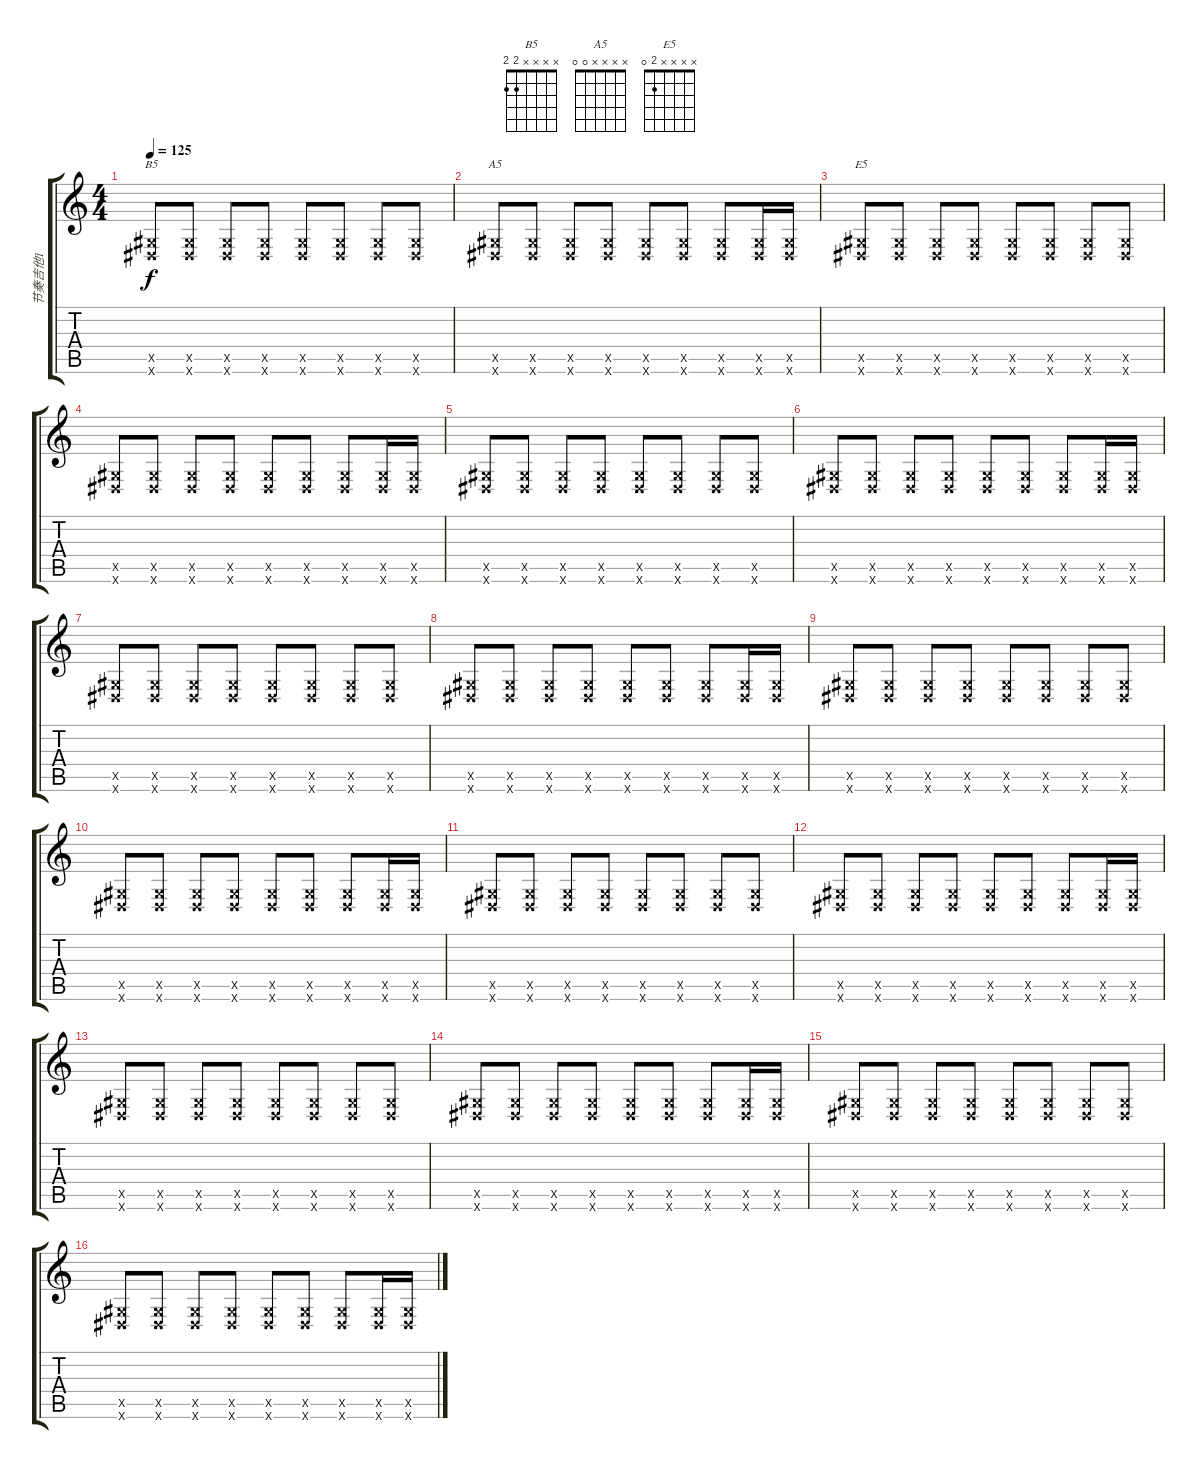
\track ("节奏吉他1" "节奏吉他1") {instrument distortionguitar}
\staff {score tabs}
\tuning (E4 B3 G3 D3 A2 E2) {hide}
\chord ("B5" x x x x 2 2)
\chord ("A5" x x x x 0 0)
\chord ("E5" x x x x 2 0)
\ts (4 4)
\tempo 125
\clef g2
\ks c
(-1.5{x} -1.6{x}).8{ch "B5" dy f} (-1.5{x} -1.6{x}).8 (-1.5{x} -1.6{x}).8 (-1.5{x} -1.6{x}).8 (-1.5{x} -1.6{x}).8 (-1.5{x} -1.6{x}).8 (-1.5{x} -1.6{x}).8 (-1.5{x} -1.6{x}).8 |
(-1.5{x} -1.6{x}).8{ch "A5"} (-1.5{x} -1.6{x}).8 (-1.5{x} -1.6{x}).8 (-1.5{x} -1.6{x}).8 (-1.5{x} -1.6{x}).8 (-1.5{x} -1.6{x}).8 (-1.5{x} -1.6{x}).8 (-1.5{x} -1.6{x}).16 (-1.5{x} -1.6{x}).16 |
(-1.5{x} -1.6{x}).8{ch "E5"} (-1.5{x} -1.6{x}).8 (-1.5{x} -1.6{x}).8 (-1.5{x} -1.6{x}).8 (-1.5{x} -1.6{x}).8 (-1.5{x} -1.6{x}).8 (-1.5{x} -1.6{x}).8 (-1.5{x} -1.6{x}).8 |
(-1.5{x} -1.6{x}).8 (-1.5{x} -1.6{x}).8 (-1.5{x} -1.6{x}).8 (-1.5{x} -1.6{x}).8 (-1.5{x} -1.6{x}).8 (-1.5{x} -1.6{x}).8 (-1.5{x} -1.6{x}).8 (-1.5{x} -1.6{x}).16 (-1.5{x} -1.6{x}).16 |
(-1.5{x} -1.6{x}).8 (-1.5{x} -1.6{x}).8 (-1.5{x} -1.6{x}).8 (-1.5{x} -1.6{x}).8 (-1.5{x} -1.6{x}).8 (-1.5{x} -1.6{x}).8 (-1.5{x} -1.6{x}).8 (-1.5{x} -1.6{x}).8 |
(-1.5{x} -1.6{x}).8 (-1.5{x} -1.6{x}).8 (-1.5{x} -1.6{x}).8 (-1.5{x} -1.6{x}).8 (-1.5{x} -1.6{x}).8 (-1.5{x} -1.6{x}).8 (-1.5{x} -1.6{x}).8 (-1.5{x} -1.6{x}).16 (-1.5{x} -1.6{x}).16 |
(-1.5{x} -1.6{x}).8 (-1.5{x} -1.6{x}).8 (-1.5{x} -1.6{x}).8 (-1.5{x} -1.6{x}).8 (-1.5{x} -1.6{x}).8 (-1.5{x} -1.6{x}).8 (-1.5{x} -1.6{x}).8 (-1.5{x} -1.6{x}).8 |
(-1.5{x} -1.6{x}).8 (-1.5{x} -1.6{x}).8 (-1.5{x} -1.6{x}).8 (-1.5{x} -1.6{x}).8 (-1.5{x} -1.6{x}).8 (-1.5{x} -1.6{x}).8 (-1.5{x} -1.6{x}).8 (-1.5{x} -1.6{x}).16 (-1.5{x} -1.6{x}).16 |
(-1.5{x} -1.6{x}).8 (-1.5{x} -1.6{x}).8 (-1.5{x} -1.6{x}).8 (-1.5{x} -1.6{x}).8 (-1.5{x} -1.6{x}).8 (-1.5{x} -1.6{x}).8 (-1.5{x} -1.6{x}).8 (-1.5{x} -1.6{x}).8 |
(-1.5{x} -1.6{x}).8 (-1.5{x} -1.6{x}).8 (-1.5{x} -1.6{x}).8 (-1.5{x} -1.6{x}).8 (-1.5{x} -1.6{x}).8 (-1.5{x} -1.6{x}).8 (-1.5{x} -1.6{x}).8 (-1.5{x} -1.6{x}).16 (-1.5{x} -1.6{x}).16 |
(-1.5{x} -1.6{x}).8 (-1.5{x} -1.6{x}).8 (-1.5{x} -1.6{x}).8 (-1.5{x} -1.6{x}).8 (-1.5{x} -1.6{x}).8 (-1.5{x} -1.6{x}).8 (-1.5{x} -1.6{x}).8 (-1.5{x} -1.6{x}).8 |
(-1.5{x} -1.6{x}).8 (-1.5{x} -1.6{x}).8 (-1.5{x} -1.6{x}).8 (-1.5{x} -1.6{x}).8 (-1.5{x} -1.6{x}).8 (-1.5{x} -1.6{x}).8 (-1.5{x} -1.6{x}).8 (-1.5{x} -1.6{x}).16 (-1.5{x} -1.6{x}).16 |
(-1.5{x} -1.6{x}).8 (-1.5{x} -1.6{x}).8 (-1.5{x} -1.6{x}).8 (-1.5{x} -1.6{x}).8 (-1.5{x} -1.6{x}).8 (-1.5{x} -1.6{x}).8 (-1.5{x} -1.6{x}).8 (-1.5{x} -1.6{x}).8 |
(-1.5{x} -1.6{x}).8 (-1.5{x} -1.6{x}).8 (-1.5{x} -1.6{x}).8 (-1.5{x} -1.6{x}).8 (-1.5{x} -1.6{x}).8 (-1.5{x} -1.6{x}).8 (-1.5{x} -1.6{x}).8 (-1.5{x} -1.6{x}).16 (-1.5{x} -1.6{x}).16 |
(-1.5{x} -1.6{x}).8 (-1.5{x} -1.6{x}).8 (-1.5{x} -1.6{x}).8 (-1.5{x} -1.6{x}).8 (-1.5{x} -1.6{x}).8 (-1.5{x} -1.6{x}).8 (-1.5{x} -1.6{x}).8 (-1.5{x} -1.6{x}).8 |
(-1.5{x} -1.6{x}).8 (-1.5{x} -1.6{x}).8 (-1.5{x} -1.6{x}).8 (-1.5{x} -1.6{x}).8 (-1.5{x} -1.6{x}).8 (-1.5{x} -1.6{x}).8 (-1.5{x} -1.6{x}).8 (-1.5{x} -1.6{x}).16 (-1.5{x} -1.6{x}).16
